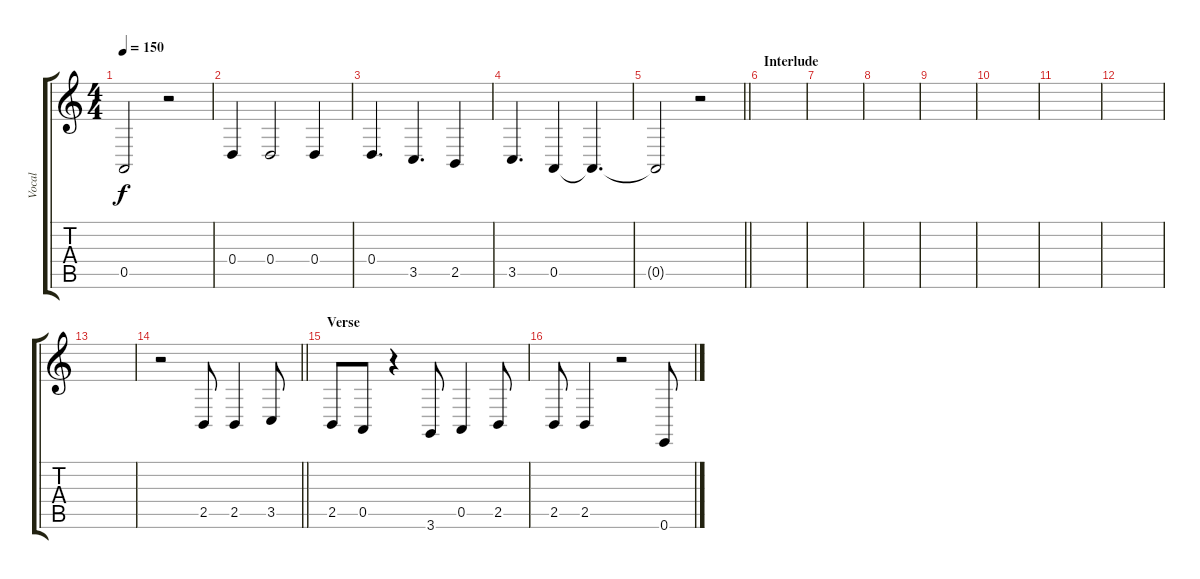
\track ("Vocal" "Vocal") {instrument altosax}
\staff {score tabs}
\tuning (E4 B3 G3 D3 A2 E2) {hide}
\ts (4 4)
\tempo 150
\clef g2
\ks c
0.5{t}.2{dy f} r.2 |
0.4.4 0.4.2 0.4.4 |
0.4.4{d} 3.5.4{d} 2.5.4 |
3.5.4{d} 0.5.4 0.5{t}.4{d} |
\barLineRight lightlight
0.5{t}.2 r.2 |
\section ("" "Interlude")
|
|
|
|
|
|
|
|
\barLineRight lightlight
r.2 2.5.8 2.5.4 3.5.8 |
\section ("" "Verse")
2.5.8 0.5.8 r.4 3.6.8 0.5.4 2.5.8 |
2.5.8 2.5.4 r.2 0.6.8
